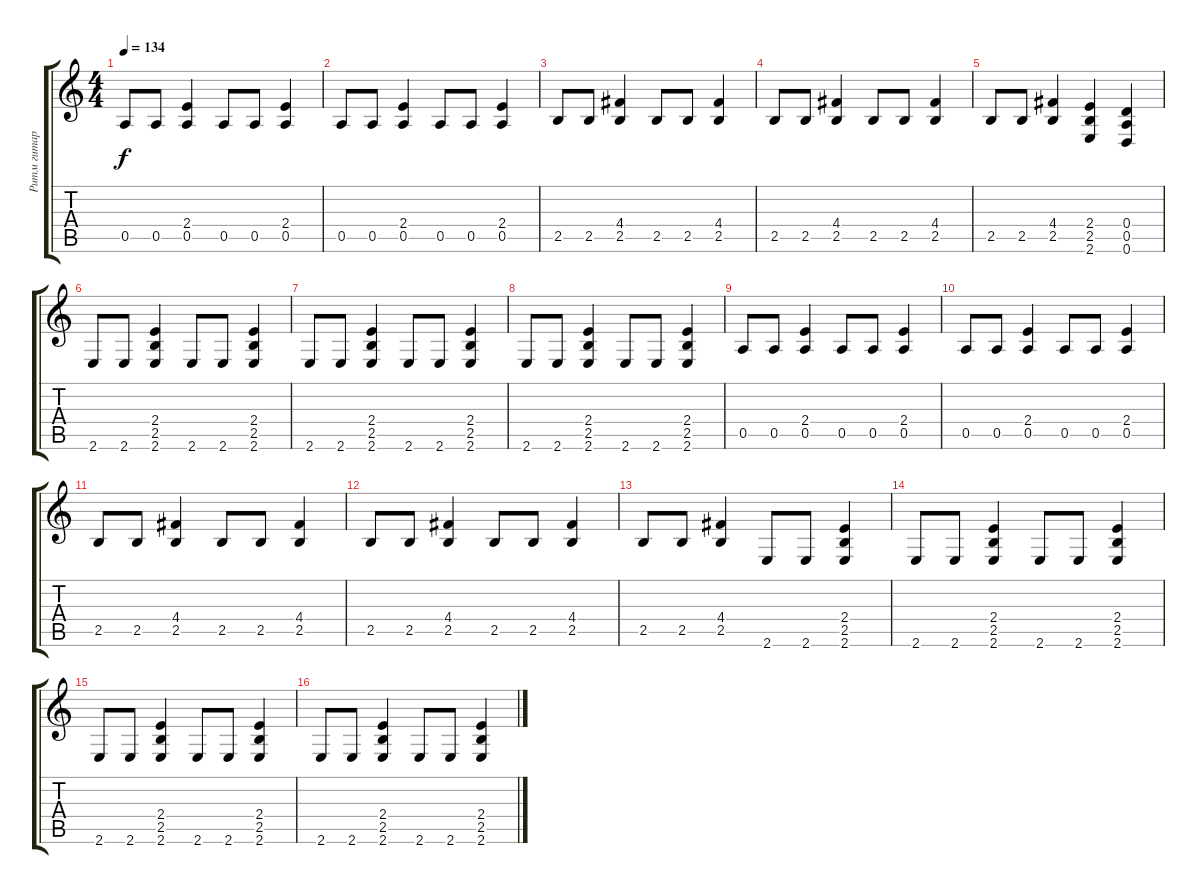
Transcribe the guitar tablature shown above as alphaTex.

\track ("Ритм гитара" "Ритм гитар") {instrument distortionguitar}
\staff {score tabs}
\tuning (E4 B3 G3 D3 A2 D2) {hide}
\ts (4 4)
\tempo 134
\clef g2
\ks c
0.5.8{dy f} 0.5.8 (2.4 0.5).4 0.5.8 0.5.8 (2.4 0.5).4 |
0.5.8 0.5.8 (2.4 0.5).4 0.5.8 0.5.8 (2.4 0.5).4 |
2.5.8 2.5.8 (4.4 2.5).4 2.5.8 2.5.8 (4.4 2.5).4 |
2.5.8 2.5.8 (4.4 2.5).4 2.5.8 2.5.8 (4.4 2.5).4 |
2.5.8 2.5.8 (4.4 2.5).4 (2.4 2.5 2.6).4 (0.4 0.5 0.6).4 |
2.6.8 2.6.8 (2.4 2.5 2.6).4 2.6.8 2.6.8 (2.4 2.5 2.6).4 |
2.6.8 2.6.8 (2.4 2.5 2.6).4 2.6.8 2.6.8 (2.4 2.5 2.6).4 |
2.6.8 2.6.8 (2.4 2.5 2.6).4 2.6.8 2.6.8 (2.4 2.5 2.6).4 |
0.5.8 0.5.8 (2.4 0.5).4 0.5.8 0.5.8 (2.4 0.5).4 |
0.5.8 0.5.8 (2.4 0.5).4 0.5.8 0.5.8 (2.4 0.5).4 |
2.5.8 2.5.8 (4.4 2.5).4 2.5.8 2.5.8 (4.4 2.5).4 |
2.5.8 2.5.8 (4.4 2.5).4 2.5.8 2.5.8 (4.4 2.5).4 |
2.5.8 2.5.8 (4.4 2.5).4 2.6.8 2.6.8 (2.4 2.5 2.6).4 |
2.6.8 2.6.8 (2.4 2.5 2.6).4 2.6.8 2.6.8 (2.4 2.5 2.6).4 |
2.6.8 2.6.8 (2.4 2.5 2.6).4 2.6.8 2.6.8 (2.4 2.5 2.6).4 |
2.6.8 2.6.8 (2.4 2.5 2.6).4 2.6.8 2.6.8 (2.4 2.5 2.6).4
